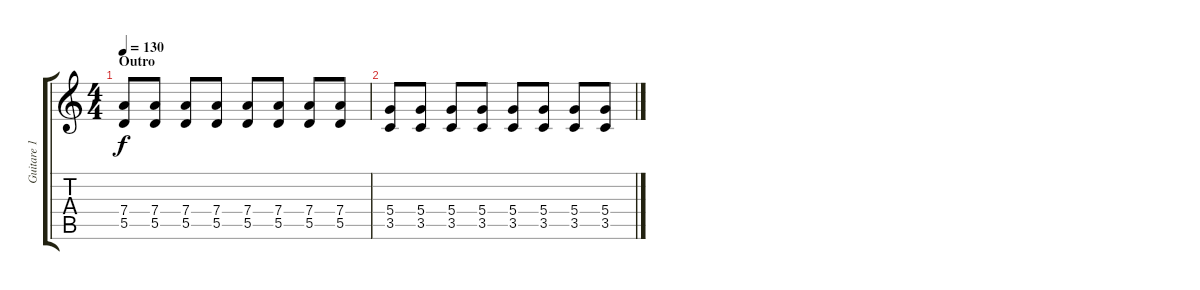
\track ("Guitare 1" "Guitare 1") {instrument overdrivenguitar}
\staff {score tabs}
\tuning (E4 B3 G3 D3 A2 E2) {hide}
\ts (4 4)
\section ("" "Outro")
\tempo 130
\clef g2
\ks c
(7.4 5.5).8{dy f} (7.4 5.5).8 (7.4 5.5).8 (7.4 5.5).8 (7.4 5.5).8 (7.4 5.5).8 (7.4 5.5).8 (7.4 5.5).8 |
(5.4 3.5).8 (5.4 3.5).8 (5.4 3.5).8 (5.4 3.5).8 (5.4 3.5).8 (5.4 3.5).8 (5.4 3.5).8 (5.4 3.5).8
